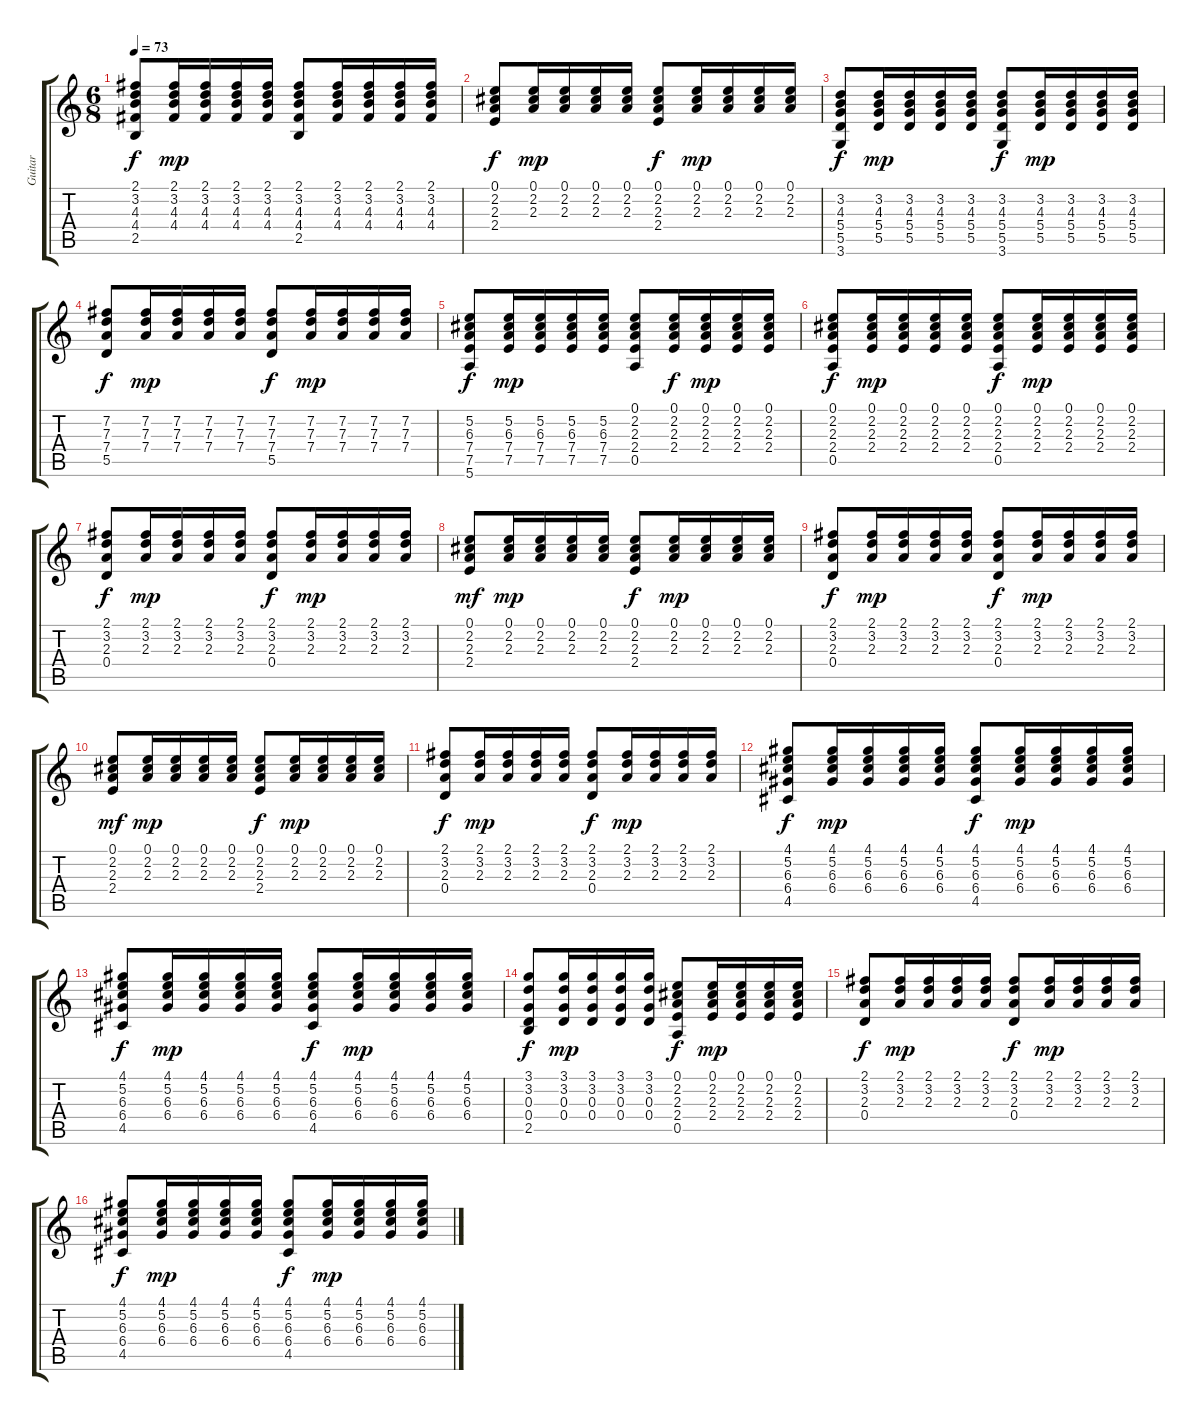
\track ("Guitar" "Guitar") {instrument acousticguitarsteel}
\staff {score tabs}
\tuning (E4 B3 G3 D3 A2 E2) {hide}
\ts (6 8)
\tempo 73
\clef g2
\ks c
(2.1 3.2 4.3 4.4 2.5).8{dy f} (2.1 3.2 4.3 4.4).16{dy mp} (2.1 3.2 4.3 4.4).16 (2.1 3.2 4.3 4.4).16 (2.1 3.2 4.3 4.4).16 (2.1 3.2 4.3 4.4 2.5).8 (2.1 3.2 4.3 4.4).16 (2.1 3.2 4.3 4.4).16 (2.1 3.2 4.3 4.4).16 (2.1 3.2 4.3 4.4).16 |
(0.1 2.2 2.3 2.4).8{dy f} (0.1 2.2 2.3).16{dy mp} (0.1 2.2 2.3).16 (0.1 2.2 2.3).16 (0.1 2.2 2.3).16 (0.1 2.2 2.3 2.4).8{dy f} (0.1 2.2 2.3).16{dy mp} (0.1 2.2 2.3).16 (0.1 2.2 2.3).16 (0.1 2.2 2.3).16 |
(3.2 4.3 5.4 5.5 3.6).8{dy f} (3.2 4.3 5.4 5.5).16{dy mp} (3.2 4.3 5.4 5.5).16 (3.2 4.3 5.4 5.5).16 (3.2 4.3 5.4 5.5).16 (3.2 4.3 5.4 5.5 3.6).8{dy f} (3.2 4.3 5.4 5.5).16{dy mp} (3.2 4.3 5.4 5.5).16 (3.2 4.3 5.4 5.5).16 (3.2 4.3 5.4 5.5).16 |
(7.2 7.3 7.4 5.5).8{dy f} (7.2 7.3 7.4).16{dy mp} (7.2 7.3 7.4).16 (7.2 7.3 7.4).16 (7.2 7.3 7.4).16 (7.2 7.3 7.4 5.5).8{dy f} (7.2 7.3 7.4).16{dy mp} (7.2 7.3 7.4).16 (7.2 7.3 7.4).16 (7.2 7.3 7.4).16 |
(5.2 6.3 7.4 7.5 5.6).8{dy f} (5.2 6.3 7.4 7.5).16{dy mp} (5.2 6.3 7.4 7.5).16 (5.2 6.3 7.4 7.5).16 (5.2 6.3 7.4 7.5).16 (0.1 2.2 2.3 2.4 0.5).8 (0.1 2.2 2.3 2.4).16{dy f} (0.1 2.2 2.3 2.4).16{dy mp} (0.1 2.2 2.3 2.4).16 (0.1 2.2 2.3 2.4).16 |
(0.1 2.2 2.3 2.4 0.5).8{dy f} (0.1 2.2 2.3 2.4).16{dy mp} (0.1 2.2 2.3 2.4).16 (0.1 2.2 2.3 2.4).16 (0.1 2.2 2.3 2.4).16 (0.1 2.2 2.3 2.4 0.5).8{dy f} (0.1 2.2 2.3 2.4).16{dy mp} (0.1 2.2 2.3 2.4).16 (0.1 2.2 2.3 2.4).16 (0.1 2.2 2.3 2.4).16 |
(2.1 3.2 2.3 0.4).8{dy f} (2.1 3.2 2.3).16{dy mp} (2.1 3.2 2.3).16 (2.1 3.2 2.3).16 (2.1 3.2 2.3).16 (2.1 3.2 2.3 0.4).8{dy f} (2.1 3.2 2.3).16{dy mp} (2.1 3.2 2.3).16 (2.1 3.2 2.3).16 (2.1 3.2 2.3).16 |
(0.1 2.2 2.3 2.4).8{dy mf} (0.1 2.2 2.3).16{dy mp} (0.1 2.2 2.3).16 (0.1 2.2 2.3).16 (0.1 2.2 2.3).16 (0.1 2.2 2.3 2.4).8{dy f} (0.1 2.2 2.3).16{dy mp} (0.1 2.2 2.3).16 (0.1 2.2 2.3).16 (0.1 2.2 2.3).16 |
(2.1 3.2 2.3 0.4).8{dy f} (2.1 3.2 2.3).16{dy mp} (2.1 3.2 2.3).16 (2.1 3.2 2.3).16 (2.1 3.2 2.3).16 (2.1 3.2 2.3 0.4).8{dy f} (2.1 3.2 2.3).16{dy mp} (2.1 3.2 2.3).16 (2.1 3.2 2.3).16 (2.1 3.2 2.3).16 |
(0.1 2.2 2.3 2.4).8{dy mf} (0.1 2.2 2.3).16{dy mp} (0.1 2.2 2.3).16 (0.1 2.2 2.3).16 (0.1 2.2 2.3).16 (0.1 2.2 2.3 2.4).8{dy f} (0.1 2.2 2.3).16{dy mp} (0.1 2.2 2.3).16 (0.1 2.2 2.3).16 (0.1 2.2 2.3).16 |
(2.1 3.2 2.3 0.4).8{dy f} (2.1 3.2 2.3).16{dy mp} (2.1 3.2 2.3).16 (2.1 3.2 2.3).16 (2.1 3.2 2.3).16 (2.1 3.2 2.3 0.4).8{dy f} (2.1 3.2 2.3).16{dy mp} (2.1 3.2 2.3).16 (2.1 3.2 2.3).16 (2.1 3.2 2.3).16 |
(4.1 5.2 6.3 6.4 4.5).8{dy f} (4.1 5.2 6.3 6.4).16{dy mp} (4.1 5.2 6.3 6.4).16 (4.1 5.2 6.3 6.4).16 (4.1 5.2 6.3 6.4).16 (4.1 5.2 6.3 6.4 4.5).8{dy f} (4.1 5.2 6.3 6.4).16{dy mp} (4.1 5.2 6.3 6.4).16 (4.1 5.2 6.3 6.4).16 (4.1 5.2 6.3 6.4).16 |
(4.1 5.2 6.3 6.4 4.5).8{dy f} (4.1 5.2 6.3 6.4).16{dy mp} (4.1 5.2 6.3 6.4).16 (4.1 5.2 6.3 6.4).16 (4.1 5.2 6.3 6.4).16 (4.1 5.2 6.3 6.4 4.5).8{dy f} (4.1 5.2 6.3 6.4).16{dy mp} (4.1 5.2 6.3 6.4).16 (4.1 5.2 6.3 6.4).16 (4.1 5.2 6.3 6.4).16 |
(3.1 3.2 0.3 0.4 2.5).8{dy f} (3.1 3.2 0.3 0.4).16{dy mp} (3.1 3.2 0.3 0.4).16 (3.1 3.2 0.3 0.4).16 (3.1 3.2 0.3 0.4).16 (0.1 2.2 2.3 2.4 0.5).8{dy f} (0.1 2.2 2.3 2.4).16{dy mp} (0.1 2.2 2.3 2.4).16 (0.1 2.2 2.3 2.4).16 (0.1 2.2 2.3 2.4).16 |
(2.1 3.2 2.3 0.4).8{dy f} (2.1 3.2 2.3).16{dy mp} (2.1 3.2 2.3).16 (2.1 3.2 2.3).16 (2.1 3.2 2.3).16 (2.1 3.2 2.3 0.4).8{dy f} (2.1 3.2 2.3).16{dy mp} (2.1 3.2 2.3).16 (2.1 3.2 2.3).16 (2.1 3.2 2.3).16 |
(4.1 5.2 6.3 6.4 4.5).8{dy f} (4.1 5.2 6.3 6.4).16{dy mp} (4.1 5.2 6.3 6.4).16 (4.1 5.2 6.3 6.4).16 (4.1 5.2 6.3 6.4).16 (4.1 5.2 6.3 6.4 4.5).8{dy f} (4.1 5.2 6.3 6.4).16{dy mp} (4.1 5.2 6.3 6.4).16 (4.1 5.2 6.3 6.4).16 (4.1 5.2 6.3 6.4).16
